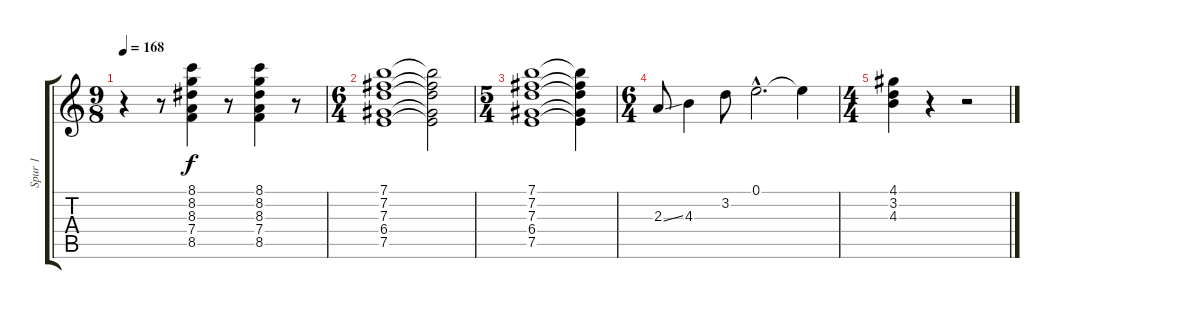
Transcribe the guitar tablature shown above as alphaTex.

\track ("Spur 1" "Spur 1") {instrument overdrivenguitar}
\staff {score tabs}
\tuning (E4 B3 G3 D3 A2 E2) {hide}
\ts (9 8)
\tempo 168
\clef g2
\ks c
r.4{dy f} r.8 (8.1 8.2 8.3 7.4 8.5).4 r.8 (8.1 8.2 8.3 7.4 8.5).4 r.8 |
\ts (6 4)
(7.1 7.2 7.3 6.4 7.5).1 (7.1{t} 7.2{t} 7.3{t} 6.4{t} 7.5{t}).2 |
\ts (5 4)
(7.1 7.2 7.3 6.4 7.5).1 (7.1{t} 7.2{t} 7.3{t} 6.4{t} 7.5{t}).4 |
\ts (6 4)
2.3{ss}.8 4.3.4 3.2.8 0.1{hac}.2{d} 0.1{t}.4 |
\ts (4 4)
(4.1 3.2 4.3).4 r.4 r.2
